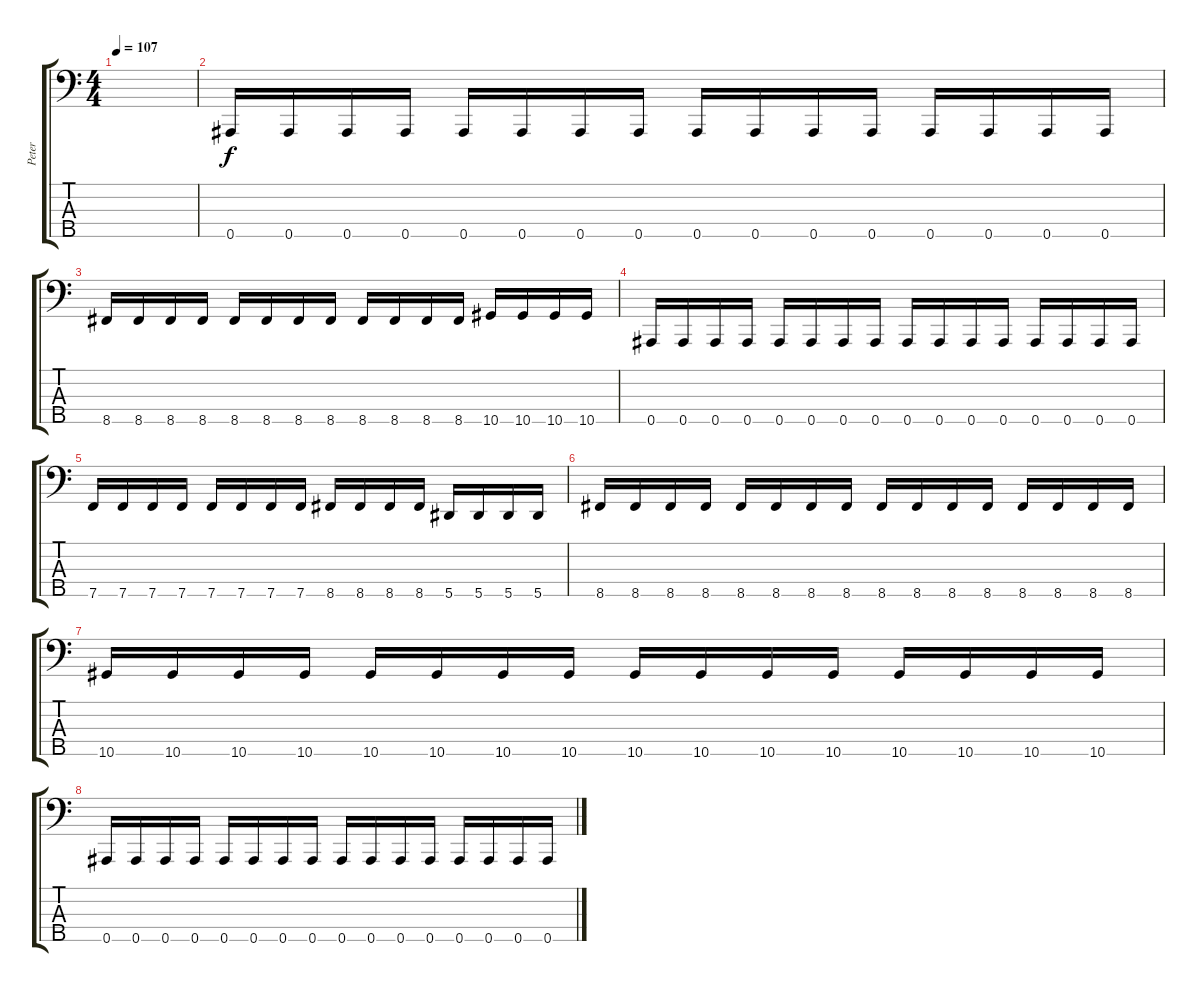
\track ("Peter" "Peter") {instrument electricbassfinger}
\staff {score tabs}
\tuning (G2 Eb2 Bb1 F1 Bb0) {hide}
\ts (4 4)
\tempo 107
\clef f4
\ks c
|
0.5.16 0.5.16 0.5.16 0.5.16 0.5.16 0.5.16 0.5.16 0.5.16 0.5.16 0.5.16 0.5.16 0.5.16 0.5.16 0.5.16 0.5.16 0.5.16 |
8.5.16 8.5.16 8.5.16 8.5.16 8.5.16 8.5.16 8.5.16 8.5.16 8.5.16 8.5.16 8.5.16 8.5.16 10.5.16 10.5.16 10.5.16 10.5.16 |
0.5.16 0.5.16 0.5.16 0.5.16 0.5.16 0.5.16 0.5.16 0.5.16 0.5.16 0.5.16 0.5.16 0.5.16 0.5.16 0.5.16 0.5.16 0.5.16 |
7.5.16 7.5.16 7.5.16 7.5.16 7.5.16 7.5.16 7.5.16 7.5.16 8.5.16 8.5.16 8.5.16 8.5.16 5.5.16 5.5.16 5.5.16 5.5.16 |
8.5.16 8.5.16 8.5.16 8.5.16 8.5.16 8.5.16 8.5.16 8.5.16 8.5.16 8.5.16 8.5.16 8.5.16 8.5.16 8.5.16 8.5.16 8.5.16 |
10.5.16 10.5.16 10.5.16 10.5.16 10.5.16 10.5.16 10.5.16 10.5.16 10.5.16 10.5.16 10.5.16 10.5.16 10.5.16 10.5.16 10.5.16 10.5.16 |
0.5.16 0.5.16 0.5.16 0.5.16 0.5.16 0.5.16 0.5.16 0.5.16 0.5.16 0.5.16 0.5.16 0.5.16 0.5.16 0.5.16 0.5.16 0.5.16
